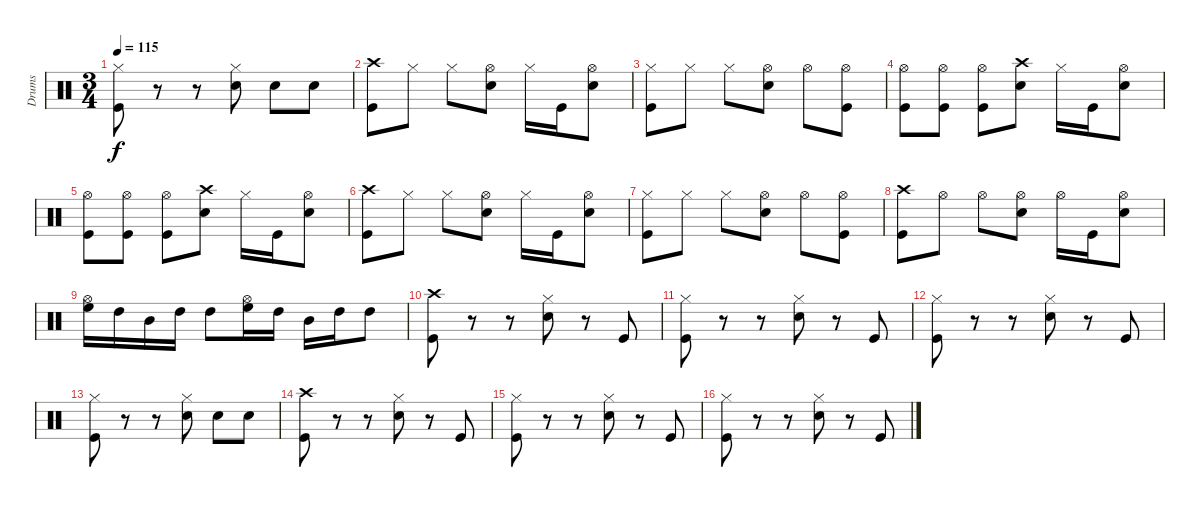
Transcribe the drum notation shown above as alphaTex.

\track ("Drums" "Drums") {instrument percussion}
\staff {score}
\articulation defaults
\ts (3 4)
\tempo 115
\clef neutral
\ks c
("Kick (hit)" "Hi-Hat (closed)").8{dy f} r.8 r.8 ("Hi-Hat (closed)" "Snare (hit) 2").8 "Snare (hit) 2".8 "Snare (hit) 2".8 |
("Kick (hit)" "Crash high (hit)").8 "Hi-Hat (closed)".8 "Hi-Hat (closed)".8 ("Hi-Hat (open)" "Snare (hit) 2").8 "Hi-Hat (closed)".16 "Kick (hit)".16 ("Snare (hit) 2" "Hi-Hat (open)").8 |
("Kick (hit)" "Hi-Hat (closed)").8 "Hi-Hat (closed)".8 "Hi-Hat (closed)".8 ("Snare (hit) 2" "Hi-Hat (open)").8 "Hi-Hat (open)".8 ("Kick (hit)" "Hi-Hat (open)").8 |
("Kick (hit)" "Hi-Hat (open)").8 ("Kick (hit)" "Hi-Hat (open)").8 ("Kick (hit)" "Hi-Hat (open)").8 ("Snare (hit) 2" "Crash high (hit)").8 "Hi-Hat (closed)".16 "Kick (hit)".16 ("Snare (hit) 2" "Hi-Hat (open)").8 |
("Kick (hit)" "Hi-Hat (open)").8 ("Kick (hit)" "Hi-Hat (open)").8 ("Kick (hit)" "Hi-Hat (open)").8 ("Snare (hit) 2" "Crash high (hit)").8 "Hi-Hat (closed)".16 "Kick (hit)".16 ("Snare (hit) 2" "Hi-Hat (open)").8 |
("Kick (hit)" "Crash high (hit)").8 "Hi-Hat (closed)".8 "Hi-Hat (closed)".8 ("Hi-Hat (open)" "Snare (hit) 2").8 "Hi-Hat (closed)".16 "Kick (hit)".16 ("Snare (hit) 2" "Hi-Hat (open)").8 |
("Kick (hit)" "Hi-Hat (closed)").8 "Hi-Hat (closed)".8 "Hi-Hat (closed)".8 ("Snare (hit) 2" "Hi-Hat (open)").8 "Hi-Hat (open)".8 ("Kick (hit)" "Hi-Hat (open)").8 |
("Kick (hit)" "Crash high (hit)").8 "Hi-Hat (open)".8 "Hi-Hat (open)".8 ("Hi-Hat (open)" "Snare (hit) 2").8 "Hi-Hat (open)".16 "Kick (hit)".16 ("Snare (hit) 2" "Hi-Hat (open)").8 |
("High Floor Tom (hit)" "Hi-Hat (open)").16 "High Tom (hit)".16 "Mid Tom (hit)".16 "High Tom (hit)".16 "High Tom (hit)".8 ("High Floor Tom (hit)" "Hi-Hat (open)").16 "High Tom (hit)".16 "Mid Tom (hit)".16 "High Tom (hit)".16 "High Tom (hit)".8 |
("Kick (hit)" "Crash high (hit)").8 r.8 r.8 ("Hi-Hat (closed)" "Snare (hit) 2").8 r.8 "Kick (hit)".8 |
("Kick (hit)" "Hi-Hat (closed)").8 r.8 r.8 ("Hi-Hat (closed)" "Snare (hit) 2").8 r.8 "Kick (hit)".8 |
("Kick (hit)" "Hi-Hat (closed)").8 r.8 r.8 ("Hi-Hat (closed)" "Snare (hit) 2").8 r.8 "Kick (hit)".8 |
("Kick (hit)" "Hi-Hat (closed)").8 r.8 r.8 ("Hi-Hat (closed)" "Snare (hit) 2").8 "Snare (hit) 2".8 "Snare (hit) 2".8 |
("Kick (hit)" "Crash high (hit)").8 r.8 r.8 ("Hi-Hat (closed)" "Snare (hit) 2").8 r.8 "Kick (hit)".8 |
("Kick (hit)" "Hi-Hat (closed)").8 r.8 r.8 ("Hi-Hat (closed)" "Snare (hit) 2").8 r.8 "Kick (hit)".8 |
("Kick (hit)" "Hi-Hat (closed)").8 r.8 r.8 ("Hi-Hat (closed)" "Snare (hit) 2").8 r.8 "Kick (hit)".8
